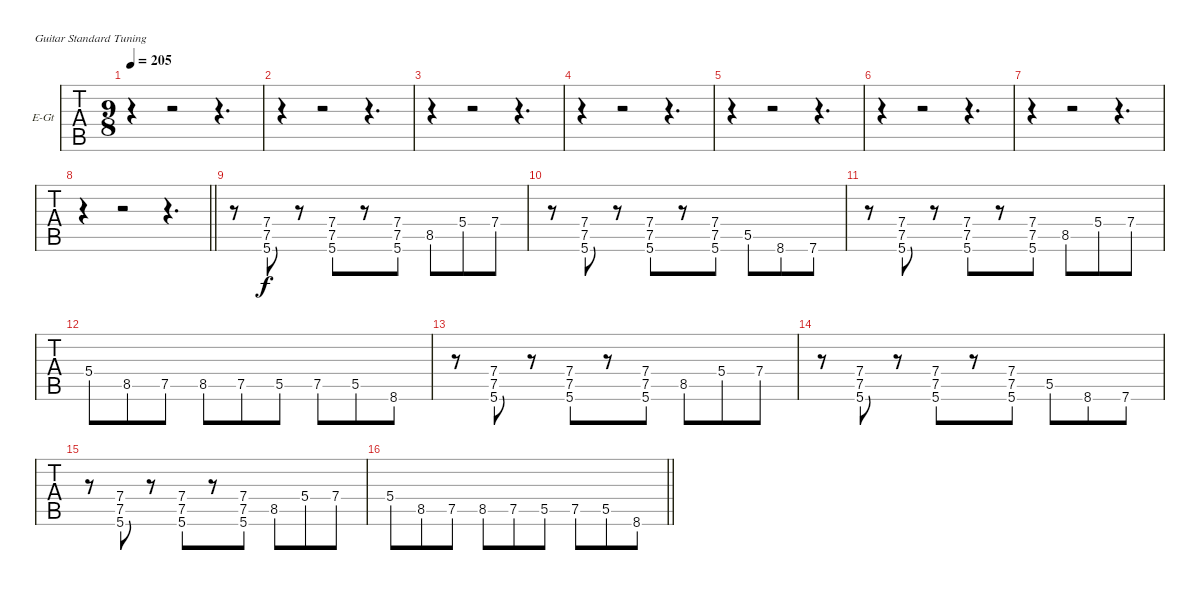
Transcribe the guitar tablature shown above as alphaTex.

\bracketExtendMode nobrackets
\firstSystemTrackNameOrientation horizontal
\otherSystemsTrackNameOrientation horizontal
\track ("Harmonie" "E-Gt") {instrument distortionguitar}
\staff {tabs}
\tuning (E4 B3 G3 D3 A2 E2)
\ts (9 8)
\tempo 205
\clef g2
\ks c
r.4{dy f} r.2 r.4{d} |
r.4 r.2 r.4{d} |
r.4 r.2 r.4{d} |
r.4 r.2 r.4{d} |
r.4 r.2 r.4{d} |
r.4 r.2 r.4{d} |
r.4 r.2 r.4{d} |
\barLineRight lightlight
r.4 r.2 r.4{d} |
r.8 (7.4 7.5 5.6).8 r.8 (7.4 7.5 5.6).8 r.8 (7.4 7.5 5.6).8 8.5.8 5.4.8 7.4.8 |
r.8 (7.4 7.5 5.6).8 r.8 (7.4 7.5 5.6).8 r.8 (7.4 7.5 5.6).8 5.5.8 8.6.8 7.6.8 |
r.8 (7.4 7.5 5.6).8 r.8 (7.4 7.5 5.6).8 r.8 (7.4 7.5 5.6).8 8.5.8 5.4.8 7.4.8 |
5.4.8 8.5.8 7.5.8 8.5.8 7.5.8 5.5.8 7.5.8 5.5.8 8.6.8 |
r.8 (7.4 7.5 5.6).8 r.8 (7.4 7.5 5.6).8 r.8 (7.4 7.5 5.6).8 8.5.8 5.4.8 7.4.8 |
r.8 (7.4 7.5 5.6).8 r.8 (7.4 7.5 5.6).8 r.8 (7.4 7.5 5.6).8 5.5.8 8.6.8 7.6.8 |
r.8 (7.4 7.5 5.6).8 r.8 (7.4 7.5 5.6).8 r.8 (7.4 7.5 5.6).8 8.5.8 5.4.8 7.4.8 |
\barLineRight lightlight
5.4.8 8.5.8 7.5.8 8.5.8 7.5.8 5.5.8 7.5.8 5.5.8 8.6.8
